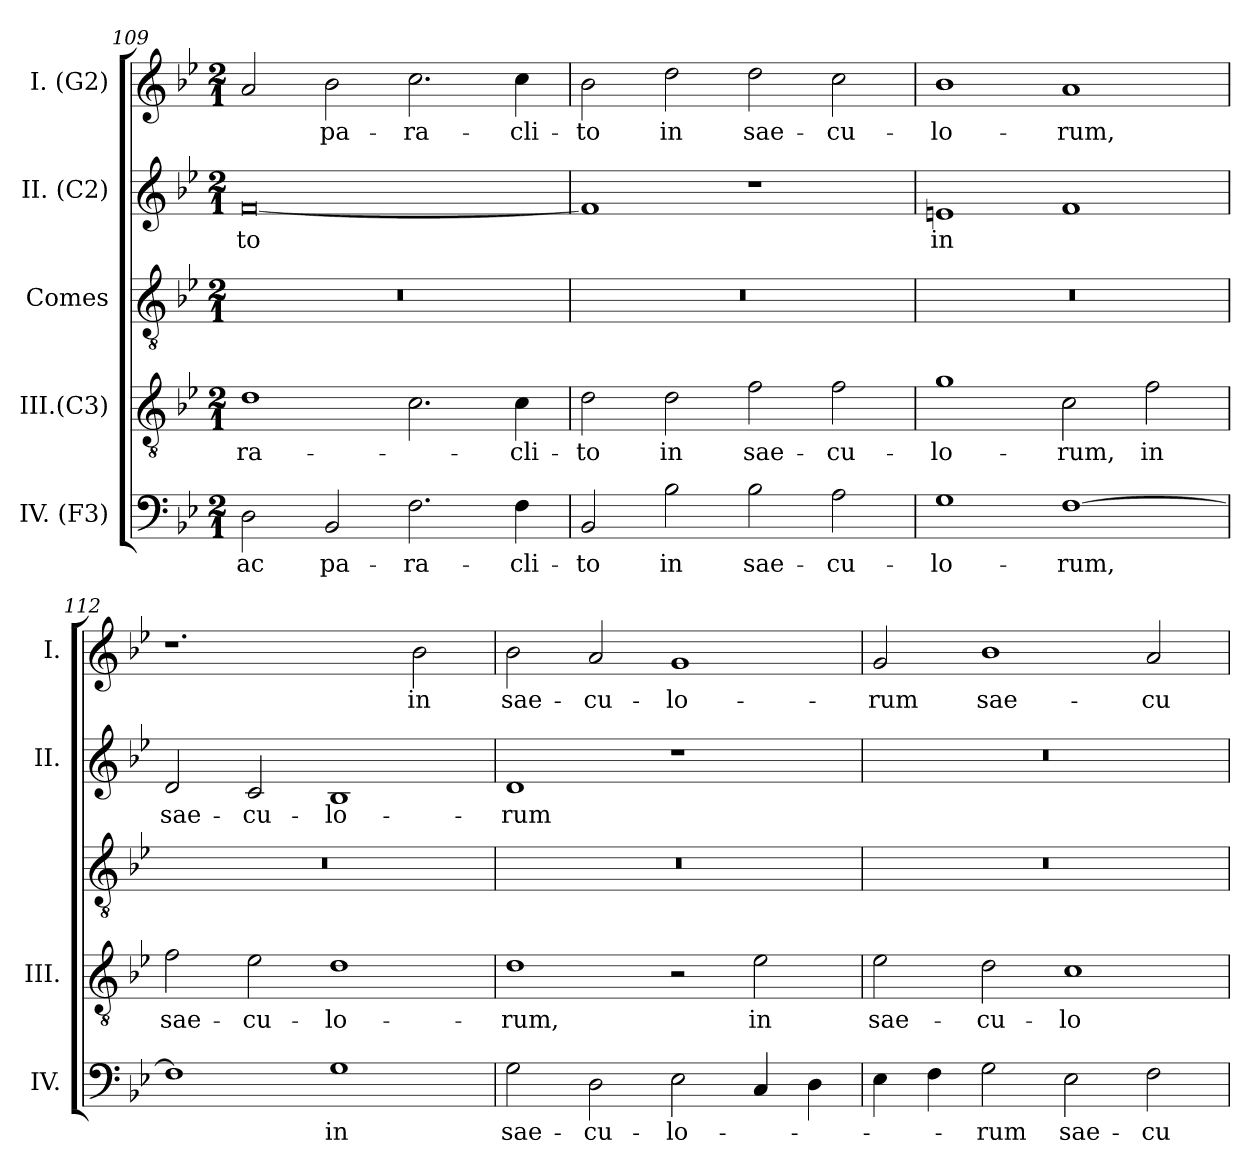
**kern	**text	**kern	**text	**kern	**kern	**text	**kern	**text
*part5	*part5	*part4	*part4	*part3	*part2	*part2	*part1	*part1
*staff5	*staff5	*staff4	*staff4	*staff3	*staff2	*staff2	*staff1	*staff1
*I"IV. (F3)	*	*I"III.(C3)	*	*I"Comes	*I"II. (C2)	*	*I"I. (G2)	*
*I'IV.	*	*I'III.	*	*	*I'II.	*	*I'I.	*
*clefF4	*	*clefGv2	*	*clefGv2	*clefG2	*	*clefG2	*
*	*	*ITrd7c12	*	*ITrd7c12	*ITrd7c12	*	*	*
*k[b-e-]	*	*k[b-e-]	*	*k[b-e-]	*k[b-e-]	*	*k[b-e-]	*
*B-:	*	*B-:	*	*B-:	*B-:	*	*B-:	*
*M2/1	*	*M2/1	*	*M2/1	*M2/1	*	*M2/1	*
=109	=109	=109	=109	=109	=109	=109	=109	=109
!	!LO:LY:b:color=#000000	!	!	!	!	!	!	!
!	!	!	!LO:LY:b:color=#000000	!LO:N:vis=1	!	!	!	!
!	!	!	!	!	!	!LO:LY:b:color=#000000	!	!
2Di\	ac	1Di	-ra-	0r	[0Fi	-to	2ai/	.
!	!LO:LY:b:color=#000000	!	!	!	!	!	!	!
!	!	!	!	!	!	!	!	!LO:LY:b:color=#000000
2BB-i/	pa-	.	.	.	.	.	2b-i\	pa-
!	!LO:LY:b:color=#000000	!	!	!	!	!	!	!
!	!	!	!	!	!	!	!	!LO:LY:b:color=#000000
2.Fi\	-ra-	2.Ci\	.	.	.	.	2.cci\	-ra-
!	!LO:LY:b:color=#000000	!	!	!	!	!	!	!
!	!	!	!LO:LY:b:color=#000000	!	!	!	!	!
!	!	!	!	!	!	!	!	!LO:LY:b:color=#000000
4Fi\	-cli-	4Ci\	-cli-	.	.	.	4cci\	-cli-
!!LO:LB:g=z
=110	=110	=110	=110	=110	=110	=110	=110	=110
!	!LO:LY:b:color=#000000	!	!	!	!	!	!	!
!	!	!	!LO:LY:b:color=#000000	!LO:N:vis=1	!	!	!	!
!	!	!	!	!	!	!	!	!LO:LY:b:color=#000000
2BB-i/	-to	2Di\	-to	0r	1Fi]	.	2b-i\	-to
!	!LO:LY:b:color=#000000	!	!	!	!	!	!	!
!	!	!	!LO:LY:b:color=#000000	!	!	!	!	!
!	!	!	!	!	!	!	!	!LO:LY:b:color=#000000
2B-i\	in	2Di\	in	.	.	.	2ddi\	in
!	!LO:LY:b:color=#000000	!	!	!	!	!	!	!
!	!	!	!LO:LY:b:color=#000000	!	!	!	!	!
!	!	!	!	!	!	!	!	!LO:LY:b:color=#000000
2B-i\	sae-	2Fi\	sae-	.	1r	.	2ddi\	sae-
!	!LO:LY:b:color=#000000	!	!	!	!	!	!	!
!	!	!	!LO:LY:b:color=#000000	!	!	!	!	!
!	!	!	!	!	!	!	!	!LO:LY:b:color=#000000
2Ai\	-cu-	2Fi\	-cu-	.	.	.	2cci\	-cu-
=111	=111	=111	=111	=111	=111	=111	=111	=111
!	!LO:LY:b:color=#000000	!	!	!	!	!	!	!
!	!	!	!LO:LY:b:color=#000000	!LO:N:vis=1	!	!	!	!
!	!	!	!	!	!	!LO:LY:b:color=#000000	!	!
!	!	!	!	!	!	!	!	!LO:LY:b:color=#000000
1Gi	-lo-	1Gi	-lo-	0r	1Eni	in	1b-i	-lo-
!	!LO:LY:b:color=#000000	!	!	!	!	!	!	!
!	!	!	!LO:LY:b:color=#000000	!	!	!	!	!
!	!	!	!	!	!	!	!	!LO:LY:b:color=#000000
[1Fi	-rum,	2Ci\	-rum,	.	1Fi	.	1ai	-rum,
!	!	!	!LO:LY:b:color=#000000	!	!	!	!	!
.	.	2Fi\	in	.	.	.	.	.
=112	=112	=112	=112	=112	=112	=112	=112	=112
!	!	!	!LO:LY:b:color=#000000	!LO:N:vis=1	!	!	!	!
!	!	!	!	!	!	!LO:LY:b:color=#000000	!	!
1Fi]	.	2Fi\	sae-	0r	2Di/	sae-	1.r	.
!	!	!	!LO:LY:b:color=#000000	!	!	!	!	!
!	!	!	!	!	!	!LO:LY:b:color=#000000	!	!
.	.	2E-i\	-cu-	.	2Ci/	-cu-	.	.
!	!LO:LY:b:color=#000000	!	!	!	!	!	!	!
!	!	!	!LO:LY:b:color=#000000	!	!	!	!	!
!	!	!	!	!	!	!LO:LY:b:color=#000000	!	!
1Gi	in	1Di	-lo-	.	1BB-i	-lo-	.	.
!	!	!	!	!	!	!	!	!LO:LY:b:color=#000000
.	.	.	.	.	.	.	2b-i\	in
=113	=113	=113	=113	=113	=113	=113	=113	=113
!	!LO:LY:b:color=#000000	!	!	!	!	!	!	!
!	!	!	!LO:LY:b:color=#000000	!LO:N:vis=1	!	!	!	!
!	!	!	!	!	!	!LO:LY:b:color=#000000	!	!
!	!	!	!	!	!	!	!	!LO:LY:b:color=#000000
2Gi\	sae-	1Di	-rum,	0r	1Di	-rum	2b-i\	sae-
!	!LO:LY:b:color=#000000	!	!	!	!	!	!	!
!	!	!	!	!	!	!	!	!LO:LY:b:color=#000000
2Di\	-cu-	.	.	.	.	.	2ai/	-cu-
!	!LO:LY:b:color=#000000	!	!	!	!	!	!	!
!	!	!	!	!	!	!	!	!LO:LY:b:color=#000000
2E-i\	-lo-	2r	.	.	1r	.	1gi	-lo-
!	!	!	!LO:LY:b:color=#000000	!	!	!	!	!
4Ci/	.	2E-i\	in	.	.	.	.	.
4Di\	.	.	.	.	.	.	.	.
!!LO:LB:g=z
=114	=114	=114	=114	=114	=114	=114	=114	=114
!	!	!	!LO:LY:b:color=#000000	!LO:N:vis=1	!LO:N:vis=1	!	!	!
!	!	!	!	!	!	!	!	!LO:LY:b:color=#000000
4E-i\	.	2E-i\	sae-	0r	0r	.	2gi/	-rum
4Fi\	.	.	.	.	.	.	.	.
!	!LO:LY:b:color=#000000	!	!	!	!	!	!	!
!	!	!	!LO:LY:b:color=#000000	!	!	!	!	!
!	!	!	!	!	!	!	!	!LO:LY:b:color=#000000
2Gi\	-rum	2Di\	-cu-	.	.	.	1b-i	sae-
!	!LO:LY:b:color=#000000	!	!	!	!	!	!	!
!	!	!	!LO:LY:b:color=#000000	!	!	!	!	!
2E-i\	sae-	1Ci	-lo-	.	.	.	.	.
!	!LO:LY:b:color=#000000	!	!	!	!	!	!	!
!	!	!	!	!	!	!	!	!LO:LY:b:color=#000000
2Fi\	-cu-	.	.	.	.	.	2ai/	-cu-
=	=	=	=	=	=	=	=	=
*-	*-	*-	*-	*-	*-	*-	*-	*-
